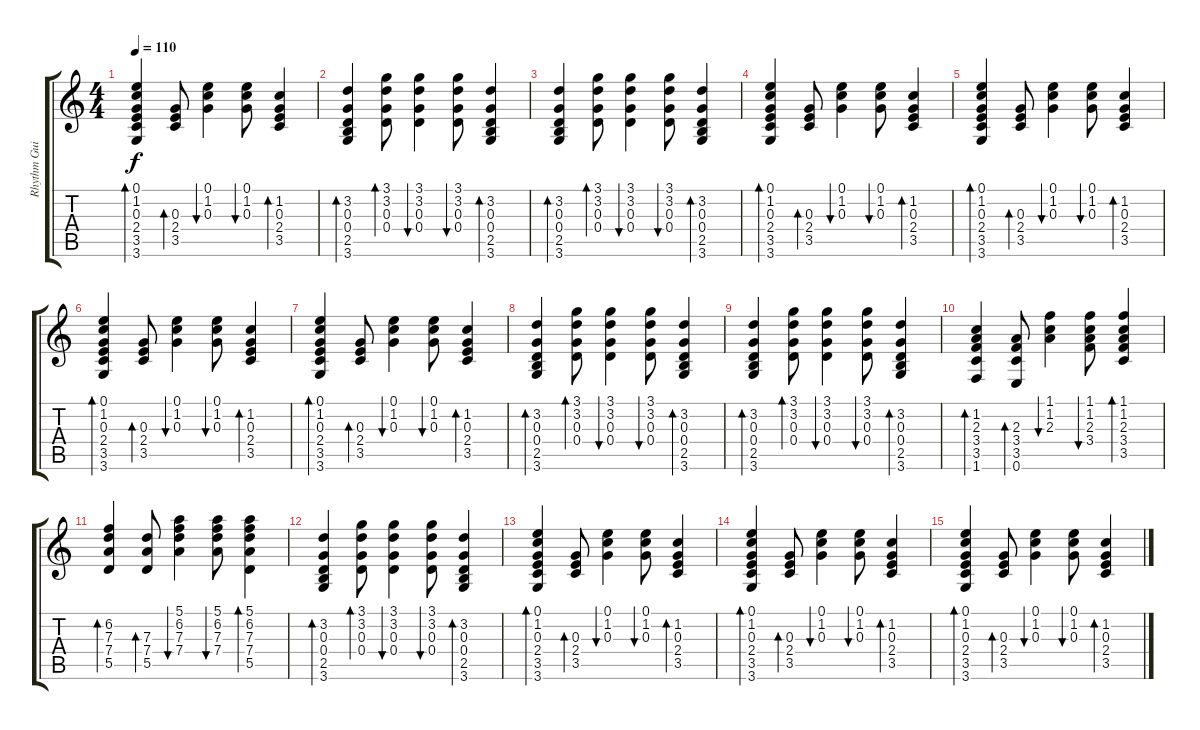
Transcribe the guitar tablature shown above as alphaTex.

\track ("Rhythm Guitar" "Rhythm Gui") {instrument acousticguitarsteel}
\staff {score tabs}
\tuning (E4 B3 G3 D3 A2 E2) {hide}
\ts (4 4)
\tempo 110
\clef g2
\ks c
(0.1 1.2 0.3 2.4 3.5 3.6).4{bd 30 dy f} (0.3 2.4 3.5).8{bd 60} (0.1 1.2 0.3).4{bu 60} (0.1 1.2 0.3).8{bu 30} (1.2 0.3 2.4 3.5).4{bd 30} |
(3.2 0.3 0.4 2.5 3.6).4{bd 30} (3.1 3.2 0.3 0.4).8{bd 60} (3.1 3.2 0.3 0.4).4{bu 60} (3.1 3.2 0.3 0.4).8{bu 30} (3.2 0.3 0.4 2.5 3.6).4{bd 30} |
(3.2 0.3 0.4 2.5 3.6).4{bd 30} (3.1 3.2 0.3 0.4).8{bd 60} (3.1 3.2 0.3 0.4).4{bu 60} (3.1 3.2 0.3 0.4).8{bu 30} (3.2 0.3 0.4 2.5 3.6).4{bd 30} |
(0.1 1.2 0.3 2.4 3.5 3.6).4{bd 30} (0.3 2.4 3.5).8{bd 60} (0.1 1.2 0.3).4{bu 60} (0.1 1.2 0.3).8{bu 30} (1.2 0.3 2.4 3.5).4{bd 30} |
(0.1 1.2 0.3 2.4 3.5 3.6).4{bd 30} (0.3 2.4 3.5).8{bd 60} (0.1 1.2 0.3).4{bu 60} (0.1 1.2 0.3).8{bu 30} (1.2 0.3 2.4 3.5).4{bd 30} |
(0.1 1.2 0.3 2.4 3.5 3.6).4{bd 30} (0.3 2.4 3.5).8{bd 60} (0.1 1.2 0.3).4{bu 60} (0.1 1.2 0.3).8{bu 30} (1.2 0.3 2.4 3.5).4{bd 30} |
(0.1 1.2 0.3 2.4 3.5 3.6).4{bd 30} (0.3 2.4 3.5).8{bd 60} (0.1 1.2 0.3).4{bu 60} (0.1 1.2 0.3).8{bu 30} (1.2 0.3 2.4 3.5).4{bd 30} |
(3.2 0.3 0.4 2.5 3.6).4{bd 30} (3.1 3.2 0.3 0.4).8{bd 60} (3.1 3.2 0.3 0.4).4{bu 60} (3.1 3.2 0.3 0.4).8{bu 30} (3.2 0.3 0.4 2.5 3.6).4{bd 30} |
(3.2 0.3 0.4 2.5 3.6).4{bd 30} (3.1 3.2 0.3 0.4).8{bd 60} (3.1 3.2 0.3 0.4).4{bu 60} (3.1 3.2 0.3 0.4).8{bu 30} (3.2 0.3 0.4 2.5 3.6).4{bd 30} |
(1.2 2.3 3.4 3.5 1.6).4{bd 30} (2.3 3.4 3.5 0.6).8{bd 60} (1.1 1.2 2.3).4{bu 60} (1.1 1.2 2.3 3.4).8{bu 30} (1.1 1.2 2.3 3.4 3.5).4{bd 30} |
(6.2 7.3 7.4 5.5).4{bd 30} (7.3 7.4 5.5).8{bd 60} (5.1 6.2 7.3 7.4).4{bu 60} (5.1 6.2 7.3 7.4).8{bu 30} (5.1 6.2 7.3 7.4 5.5).4{bd 30} |
(3.2 0.3 0.4 2.5 3.6).4{bd 30} (3.1 3.2 0.3 0.4).8{bd 60} (3.1 3.2 0.3 0.4).4{bu 60} (3.1 3.2 0.3 0.4).8{bu 30} (3.2 0.3 0.4 2.5 3.6).4{bd 30} |
(0.1 1.2 0.3 2.4 3.5 3.6).4{bd 30} (0.3 2.4 3.5).8{bd 60} (0.1 1.2 0.3).4{bu 60} (0.1 1.2 0.3).8{bu 30} (1.2 0.3 2.4 3.5).4{bd 30} |
(0.1 1.2 0.3 2.4 3.5 3.6).4{bd 30} (0.3 2.4 3.5).8{bd 60} (0.1 1.2 0.3).4{bu 60} (0.1 1.2 0.3).8{bu 30} (1.2 0.3 2.4 3.5).4{bd 30} |
(0.1 1.2 0.3 2.4 3.5 3.6).4{bd 30} (0.3 2.4 3.5).8{bd 60} (0.1 1.2 0.3).4{bu 60} (0.1 1.2 0.3).8{bu 30} (1.2 0.3 2.4 3.5).4{bd 30}
